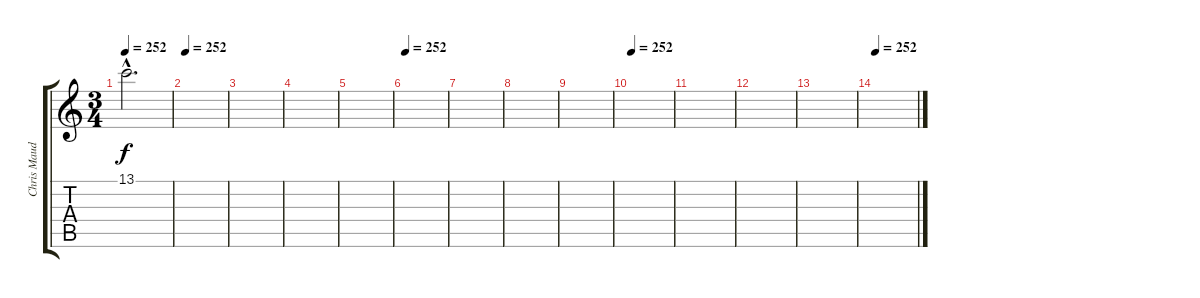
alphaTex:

\track ("Chris Maudling (Lead)" "Chris Maud") {instrument distortionguitar}
\staff {score tabs}
\tuning (B3 Gb3 D3 A2 E2 B1) {hide}
\ts (3 4)
\tempo 252
\clef g2
\ks c
13.1{hac}.2{d dy f} |
\tempo 252
|
|
|
|
\tempo 252
|
|
|
|
\tempo 252
|
|
|
|
\tempo 252
